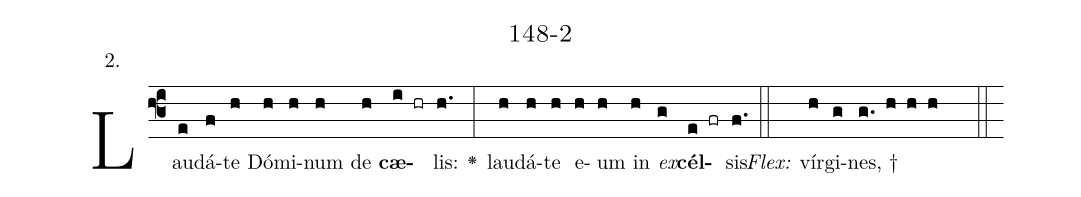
name: 148-2;
annotation: 2.;
%%
(f3)Lau(e)dá(f)te(h) Dó(h)mi(h)num(h) de(h) <b>cæ</b>(i hr)lis:(h.) <v>\greheightstar</v>(:) lau(h)dá(h)te(h) e(h)um(h) in(h) <i>ex</i>(g)<b>cél</b>(e fr)sis.(f.) (::)
<i>Flex:</i>()  vír(h)gi(g)nes, †(g. h h h  ::)

%E(h) u(h) o(h) u(g) a(e) e.(f.) (::)
